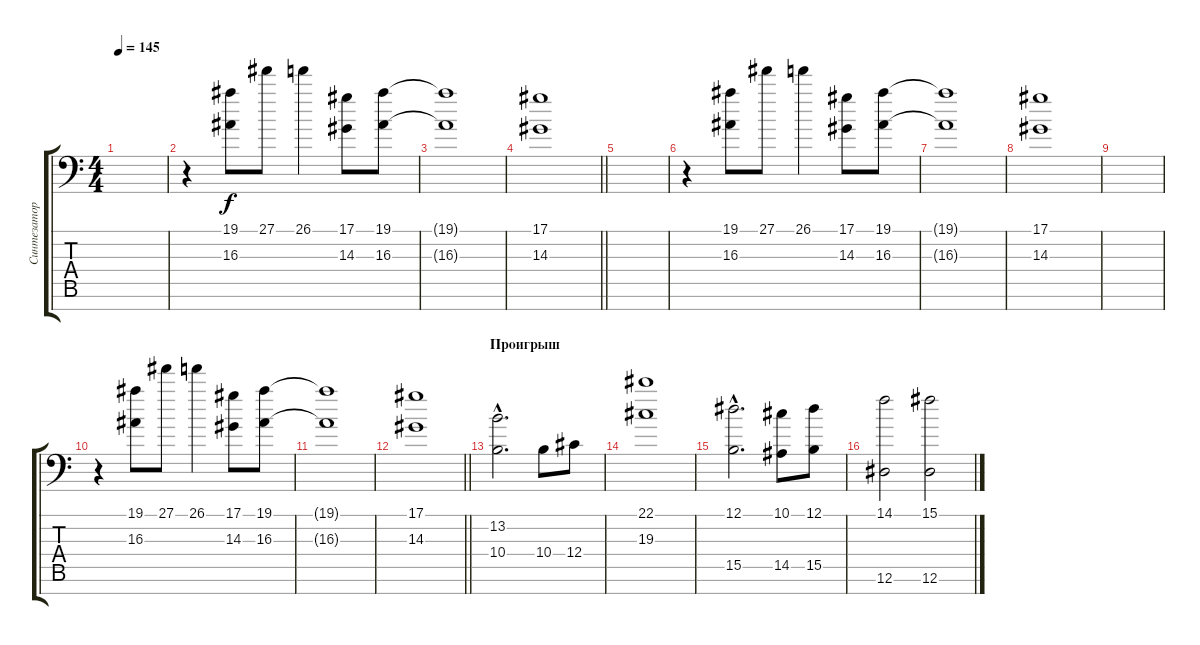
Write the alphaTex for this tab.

\track ("Синтезатор" "Синтезатор") {instrument electricgrandpiano}
\staff {score tabs}
\tuning (Eb4 Bb3 Gb3 Db3 Ab2 Eb2 Gb1) {hide}
\ts (4 4)
\tempo 145
\clef f4
\ks c
|
r.4 (19.1 16.3).8 27.1.8 26.1.4 (17.1 14.3).8 (19.1 16.3).8 |
(19.1{t} 16.3{t}).1 |
\barLineRight lightlight
(17.1 14.3).1 |
|
r.4 (19.1 16.3).8 27.1.8 26.1.4 (17.1 14.3).8 (19.1 16.3).8 |
(19.1{t} 16.3{t}).1 |
(17.1 14.3).1 |
|
r.4 (19.1 16.3).8 27.1.8 26.1.4 (17.1 14.3).8 (19.1 16.3).8 |
(19.1{t} 16.3{t}).1 |
\barLineRight lightlight
(17.1 14.3).1 |
\section ("" "Проигрыш")
(13.2{hac} 10.4{hac}).2{d instrument synthstrings1} 10.4.8 12.4.8 |
(22.1 19.3).1 |
(12.1{hac} 15.5{hac}).2{d} (10.1 14.5).8 (12.1 15.5).8 |
(14.1 12.6).2 (15.1 12.6).2
